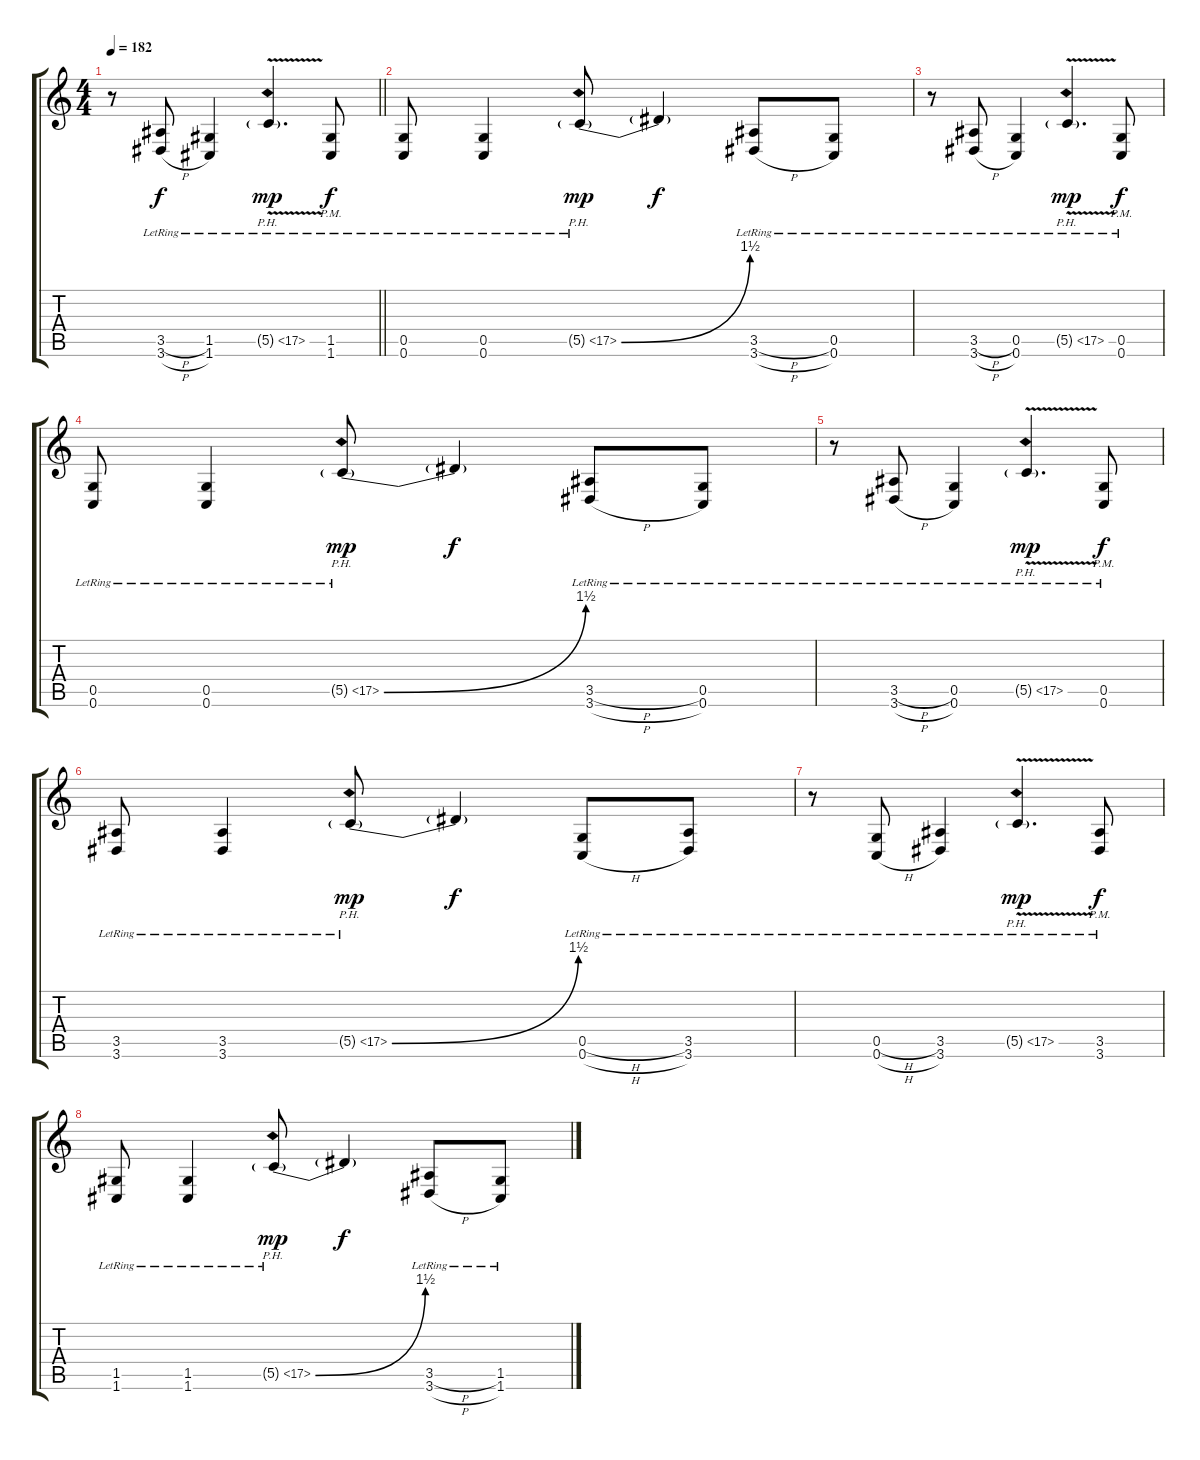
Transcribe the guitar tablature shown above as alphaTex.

\track "" {instrument distortionguitar}
\staff {score tabs}
\tuning (D4 A3 F3 C3 G2 C2) {hide}
\ts (4 4)
\tempo 182
\clef g2
\barLineRight lightlight
\ks c
r.8{dy f} (3.5{h lr} 3.6{h lr}).8 (1.5{lr} 1.6{lr}).4 5.5{ph 12 v g lr}.4{d dy mp} (1.5{pm lr} 1.6{pm lr}).8{dy f} |
(0.5{lr} 0.6{lr}).8 (0.5{lr} 0.6{lr}).4 5.5{be (bend 0 0 60 6) ph 12 g lr}.8{dy mp} 5.5{t}.4{dy f} (3.5{h lr} 3.6{h lr}).8 (0.5{lr} 0.6{lr}).8 |
r.8 (3.5{h lr} 3.6{h lr}).8 (0.5{lr} 0.6{lr}).4 5.5{ph 12 v g lr}.4{d dy mp} (0.5{pm lr} 0.6{pm lr}).8{dy f} |
(0.5{lr} 0.6{lr}).8 (0.5{lr} 0.6{lr}).4 5.5{be (bend 0 0 60 6) ph 12 g lr}.8{dy mp} 5.5{t}.4{dy f} (3.5{h lr} 3.6{h lr}).8 (0.5{lr} 0.6{lr}).8 |
r.8 (3.5{h lr} 3.6{h lr}).8 (0.5{lr} 0.6{lr}).4 5.5{ph 12 v g lr}.4{d dy mp} (0.5{pm lr} 0.6{pm lr}).8{dy f} |
(3.5{lr} 3.6{lr}).8 (3.5{lr} 3.6{lr}).4 5.5{be (bend 0 0 60 6) ph 12 g lr}.8{dy mp} 5.5{t}.4{dy f} (0.5{h lr} 0.6{h lr}).8 (3.5{lr} 3.6{lr}).8 |
r.8 (0.5{h lr} 0.6{h lr}).8 (3.5{lr} 3.6{lr}).4 5.5{ph 12 v g lr}.4{d dy mp} (3.5{pm lr} 3.6{pm lr}).8{dy f} |
(1.5{lr} 1.6{lr}).8 (1.5{lr} 1.6{lr}).4 5.5{be (bend 0 0 60 6) ph 12 g lr}.8{dy mp} 5.5{t}.4{dy f} (3.5{h lr} 3.6{h lr}).8 (1.5{lr} 1.6{lr}).8
